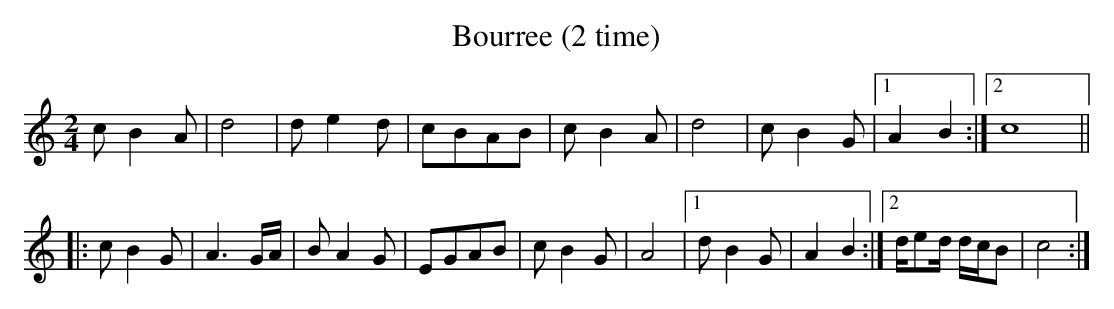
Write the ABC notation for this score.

X:1
T:Bourree (2 time)
M:2/4
L:1/8
K:C
cB2A | d4 | de2d | cBAB |\
cB2A | d4 | cB2G |1 A2B2 :|2 c8 ||
|:\
cB2G | A3G/A/ | BA2G | EGAB |\
cB2G | A4 |1 dB2G | A2B2 :|2 d/ed/ d/c/B | c4 :|
